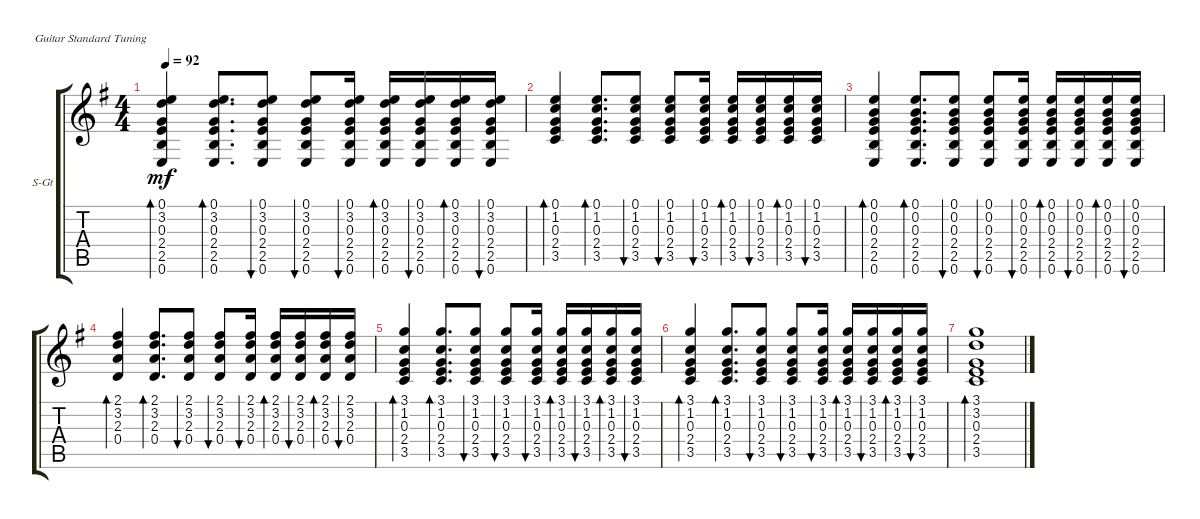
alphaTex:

\defaultSystemsLayout 4
\bracketExtendMode groupsimilarinstruments
\firstSystemTrackNameOrientation horizontal
\otherSystemsTrackNameOrientation horizontal
\track ("Steel Guitar" "S-Gt") {instrument acousticguitarsteel}
\staff {score tabs}
\tuning (E4 B3 G3 D3 A2 E2)
\ts (4 4)
\tempo 92
\clef g2
\ks g
(2.5 2.4 0.3 3.2 0.1 0.6).4{bd 30 dy mf} (2.5 2.4 0.3 3.2 0.1 0.6).8{d bd 30} (2.5 2.4 0.3 3.2 0.1 0.6).8{bu 30} (2.5 2.4 0.3 3.2 0.1 0.6).8{bu 30} (2.5 2.4 0.3 3.2 0.1 0.6).16{bu 30} (2.5 2.4 0.3 3.2 0.1 0.6).16{bd 30} (2.5 2.4 0.3 3.2 0.1 0.6).16{bu 30} (2.5 2.4 0.3 3.2 0.1 0.6).16{bd 30} (2.5 2.4 0.3 3.2 0.1 0.6).16{bu 30} |
(3.5 2.4 0.3 1.2 0.1).4{bd 30} (3.5 2.4 0.3 1.2 0.1).8{d bd 30} (3.5 2.4 0.3 1.2 0.1).8{bu 30} (3.5 2.4 0.3 1.2 0.1).8{bu 30} (3.5 2.4 0.3 1.2 0.1).16{bu 30} (3.5 2.4 0.3 1.2 0.1).16{bd 30} (3.5 2.4 0.3 1.2 0.1).16{bu 30} (3.5 2.4 0.3 1.2 0.1).16{bd 30} (3.5 2.4 0.3 1.2 0.1).16{bu 30} |
(2.5 2.4 0.3 0.2 0.1 0.6).4{bd 30} (2.5 2.4 0.3 0.2 0.1 0.6).8{d bd 30} (2.5 2.4 0.3 0.2 0.1 0.6).8{bu 30} (2.5 2.4 0.3 0.2 0.1 0.6).8{bu 30} (2.5 2.4 0.3 0.2 0.1 0.6).16{bu 30} (2.5 2.4 0.3 0.2 0.1 0.6).16{bd 30} (2.5 2.4 0.3 0.2 0.1 0.6).16{bu 30} (2.5 2.4 0.3 0.2 0.1 0.6).16{bd 30} (2.5 2.4 0.3 0.2 0.1 0.6).16{bu 30} |
(0.4 2.3 3.2 2.1).4{bd 30} (0.4 2.3 3.2 2.1).8{d bd 30} (0.4 2.3 3.2 2.1).8{bu 30} (0.4 2.3 3.2 2.1).8{bu 30} (0.4 2.3 3.2 2.1).16{bu 30} (0.4 2.3 3.2 2.1).16{bd 30} (0.4 2.3 3.2 2.1).16{bu 30} (0.4 2.3 3.2 2.1).16{bd 30} (0.4 2.3 3.2 2.1).16{bu 30} |
(3.5 2.4 0.3 1.2 3.1).4{bd 30} (3.5 2.4 0.3 1.2 3.1).8{d bd 30} (3.5 2.4 0.3 1.2 3.1).8{bu 30} (3.5 2.4 0.3 1.2 3.1).8{bu 30} (3.5 2.4 0.3 1.2 3.1).16{bu 30} (3.5 2.4 0.3 1.2 3.1).16{bd 30} (3.5 2.4 0.3 1.2 3.1).16{bu 30} (3.5 2.4 0.3 1.2 3.1).16{bd 30} (3.5 2.4 0.3 1.2 3.1).16{bu 30} |
(3.5 2.4 0.3 1.2 3.1).4{bd 30} (3.5 2.4 0.3 1.2 3.1).8{d bd 30} (3.5 2.4 0.3 1.2 3.1).8{bu 30} (3.5 2.4 0.3 1.2 3.1).8{bu 30} (3.5 2.4 0.3 1.2 3.1).16{bu 30} (3.5 2.4 0.3 1.2 3.1).16{bd 30} (3.5 2.4 0.3 1.2 3.1).16{bu 30} (3.5 2.4 0.3 1.2 3.1).16{bd 30} (3.5 2.4 0.3 1.2 3.1).16{bu 30} |
(3.5 2.4 0.3 3.2 3.1).1{bd 30}
